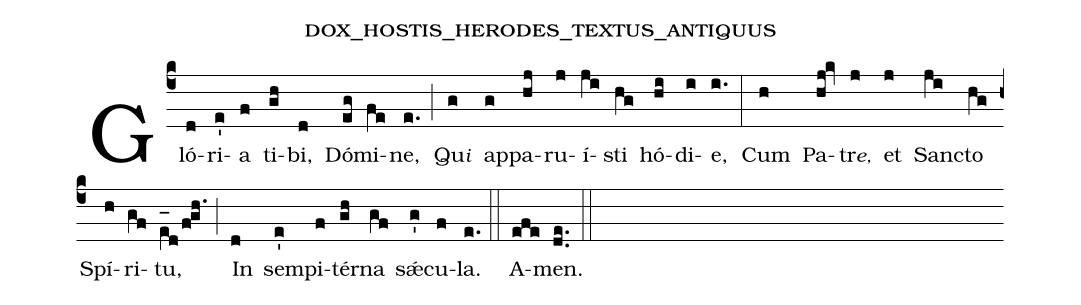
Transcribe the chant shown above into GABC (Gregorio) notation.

name: dox_hostis_herodes_textus_antiquus;
%%
(c4) Gló(d)ri(e')a(f) ti(gh)bi,(d) Dó(eg)mi(fe)ne,(e.) (;)
Qu<e>i</e>(g) ap(g)pa(hj)ru(j)í(ji)sti(hg) hó(hi)di(i)e,(i.) (:)
Cum(h) Pa(hj!kv)tr<e>e,</e>(j) et(j) San(ji)cto(hg) Spí(h)ri(gf)tu,(e_[oh:h][ll:1]d/fgh.) (;)
In(d) sem(e')pi(f)tér(gh)na(gf) sǽ(g')cu(f)la.(e.) (::)
A(efe)men.(de..) (::)
